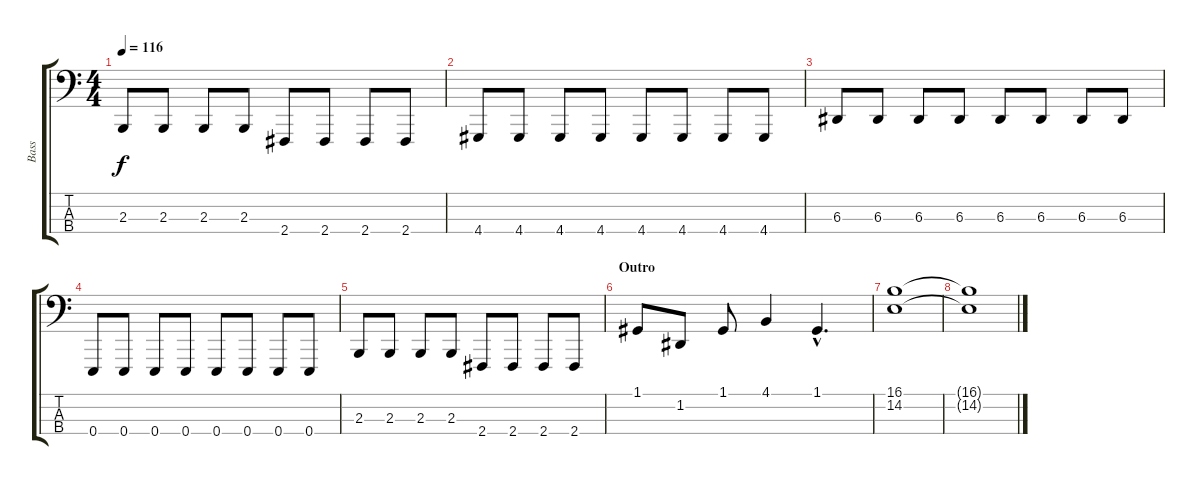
\track ("Bass" "Bass") {instrument lead8bassandlead}
\staff {score tabs}
\tuning (G2 D2 A1 E1) {hide}
\ts (4 4)
\tempo 116
\clef f4
\ks c
2.3.8{dy f} 2.3.8 2.3.8 2.3.8 2.4.8 2.4.8 2.4.8 2.4.8 |
4.4.8 4.4.8 4.4.8 4.4.8 4.4.8 4.4.8 4.4.8 4.4.8 |
6.3.8 6.3.8 6.3.8 6.3.8 6.3.8 6.3.8 6.3.8 6.3.8 |
0.4.8 0.4.8 0.4.8 0.4.8 0.4.8 0.4.8 0.4.8 0.4.8 |
2.3.8 2.3.8 2.3.8 2.3.8 2.4.8 2.4.8 2.4.8 2.4.8 |
\section ("" "Outro")
1.1.8 1.2.8 1.1.8 4.1.4 1.1{hac}.4{d} |
(16.1 14.2).1{volume 0} |
(16.1{t} 14.2{t}).1
